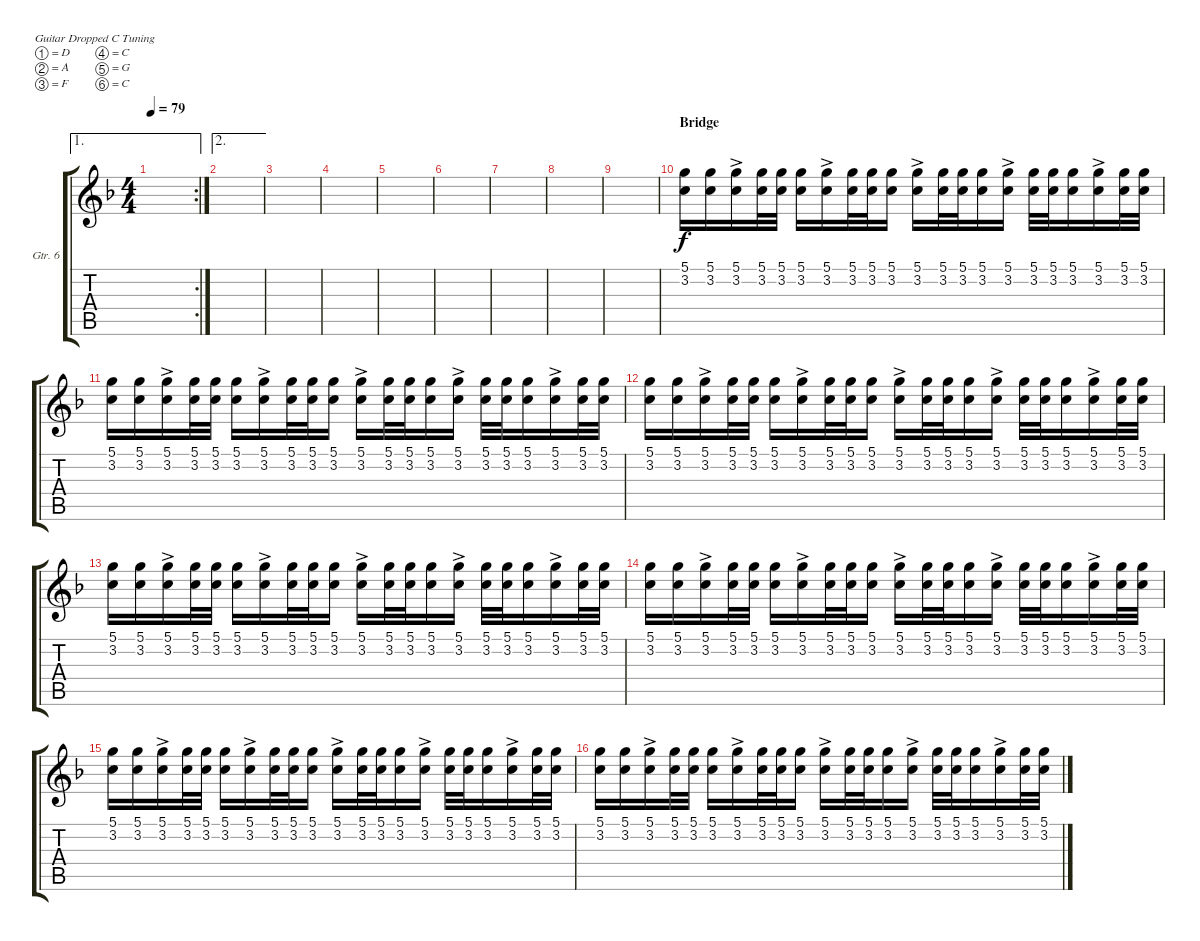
\defaultSystemsLayout 4
\bracketExtendMode groupsimilarinstruments
\firstSystemTrackNameOrientation horizontal
\otherSystemsTrackNameOrientation horizontal
\track ("Electric Guitar" "Gtr. 6") {instrument overdrivenguitar}
\staff {score tabs}
\tuning (D4 A3 F3 C3 G2 C2)
\ae 1
\rc 2
\ts (4 4)
\tempo 79
\clef g2
\scale
0.354497
\ks f
|
\ae 2
\scale
0.322751 |
\scale
0.322751 |
\scale
0.333333 |
\scale
0.333333 |
\scale
0.333333 |
\scale
0.333333 |
\scale
0.333333 |
\scale
0.333333 |
\section ("" "Bridge")
(5.1 3.2).16 (3.2 5.1).16 (3.2{ac} 5.1{ac}).16 (3.2 5.1).32 (3.2 5.1).32 (3.2 5.1).16 (5.1{ac} 3.2{ac}).16 (3.2 5.1).32 (5.1 3.2).32 (3.2 5.1).16 (5.1{ac} 3.2{ac}).16 (3.2 5.1).32 (5.1 3.2).32 (3.2 5.1).16 (5.1{ac} 3.2{ac}).16 (3.2 5.1).32 (5.1 3.2).32 (3.2 5.1).16 (5.1{ac} 3.2{ac}).16 (3.2 5.1).32 (5.1 3.2).32 |
(5.1 3.2).16 (3.2 5.1).16 (3.2{ac} 5.1{ac}).16 (3.2 5.1).32 (3.2 5.1).32 (3.2 5.1).16 (5.1{ac} 3.2{ac}).16 (3.2 5.1).32 (5.1 3.2).32 (3.2 5.1).16 (5.1{ac} 3.2{ac}).16 (3.2 5.1).32 (5.1 3.2).32 (3.2 5.1).16 (5.1{ac} 3.2{ac}).16 (3.2 5.1).32 (5.1 3.2).32 (3.2 5.1).16 (5.1{ac} 3.2{ac}).16 (3.2 5.1).32 (5.1 3.2).32 |
(5.1 3.2).16 (3.2 5.1).16 (3.2{ac} 5.1{ac}).16 (3.2 5.1).32 (3.2 5.1).32 (3.2 5.1).16 (5.1{ac} 3.2{ac}).16 (3.2 5.1).32 (5.1 3.2).32 (3.2 5.1).16 (5.1{ac} 3.2{ac}).16 (3.2 5.1).32 (5.1 3.2).32 (3.2 5.1).16 (5.1{ac} 3.2{ac}).16 (3.2 5.1).32 (5.1 3.2).32 (3.2 5.1).16 (5.1{ac} 3.2{ac}).16 (3.2 5.1).32 (5.1 3.2).32 |
(5.1 3.2).16 (3.2 5.1).16 (3.2{ac} 5.1{ac}).16 (3.2 5.1).32 (3.2 5.1).32 (3.2 5.1).16 (5.1{ac} 3.2{ac}).16 (3.2 5.1).32 (5.1 3.2).32 (3.2 5.1).16 (5.1{ac} 3.2{ac}).16 (3.2 5.1).32 (5.1 3.2).32 (3.2 5.1).16 (5.1{ac} 3.2{ac}).16 (3.2 5.1).32 (5.1 3.2).32 (3.2 5.1).16 (5.1{ac} 3.2{ac}).16 (3.2 5.1).32 (5.1 3.2).32 |
(5.1 3.2).16 (3.2 5.1).16 (3.2{ac} 5.1{ac}).16 (3.2 5.1).32 (3.2 5.1).32 (3.2 5.1).16 (5.1{ac} 3.2{ac}).16 (3.2 5.1).32 (5.1 3.2).32 (3.2 5.1).16 (5.1{ac} 3.2{ac}).16 (3.2 5.1).32 (5.1 3.2).32 (3.2 5.1).16 (5.1{ac} 3.2{ac}).16 (3.2 5.1).32 (5.1 3.2).32 (3.2 5.1).16 (5.1{ac} 3.2{ac}).16 (3.2 5.1).32 (5.1 3.2).32 |
(5.1 3.2).16 (3.2 5.1).16 (3.2{ac} 5.1{ac}).16 (3.2 5.1).32 (3.2 5.1).32 (3.2 5.1).16 (5.1{ac} 3.2{ac}).16 (3.2 5.1).32 (5.1 3.2).32 (3.2 5.1).16 (5.1{ac} 3.2{ac}).16 (3.2 5.1).32 (5.1 3.2).32 (3.2 5.1).16 (5.1{ac} 3.2{ac}).16 (3.2 5.1).32 (5.1 3.2).32 (3.2 5.1).16 (5.1{ac} 3.2{ac}).16 (3.2 5.1).32 (5.1 3.2).32 |
(5.1 3.2).16 (3.2 5.1).16 (3.2{ac} 5.1{ac}).16 (3.2 5.1).32 (3.2 5.1).32 (3.2 5.1).16 (5.1{ac} 3.2{ac}).16 (3.2 5.1).32 (5.1 3.2).32 (3.2 5.1).16 (5.1{ac} 3.2{ac}).16 (3.2 5.1).32 (5.1 3.2).32 (3.2 5.1).16 (5.1{ac} 3.2{ac}).16 (3.2 5.1).32 (5.1 3.2).32 (3.2 5.1).16 (5.1{ac} 3.2{ac}).16 (3.2 5.1).32 (5.1 3.2).32
